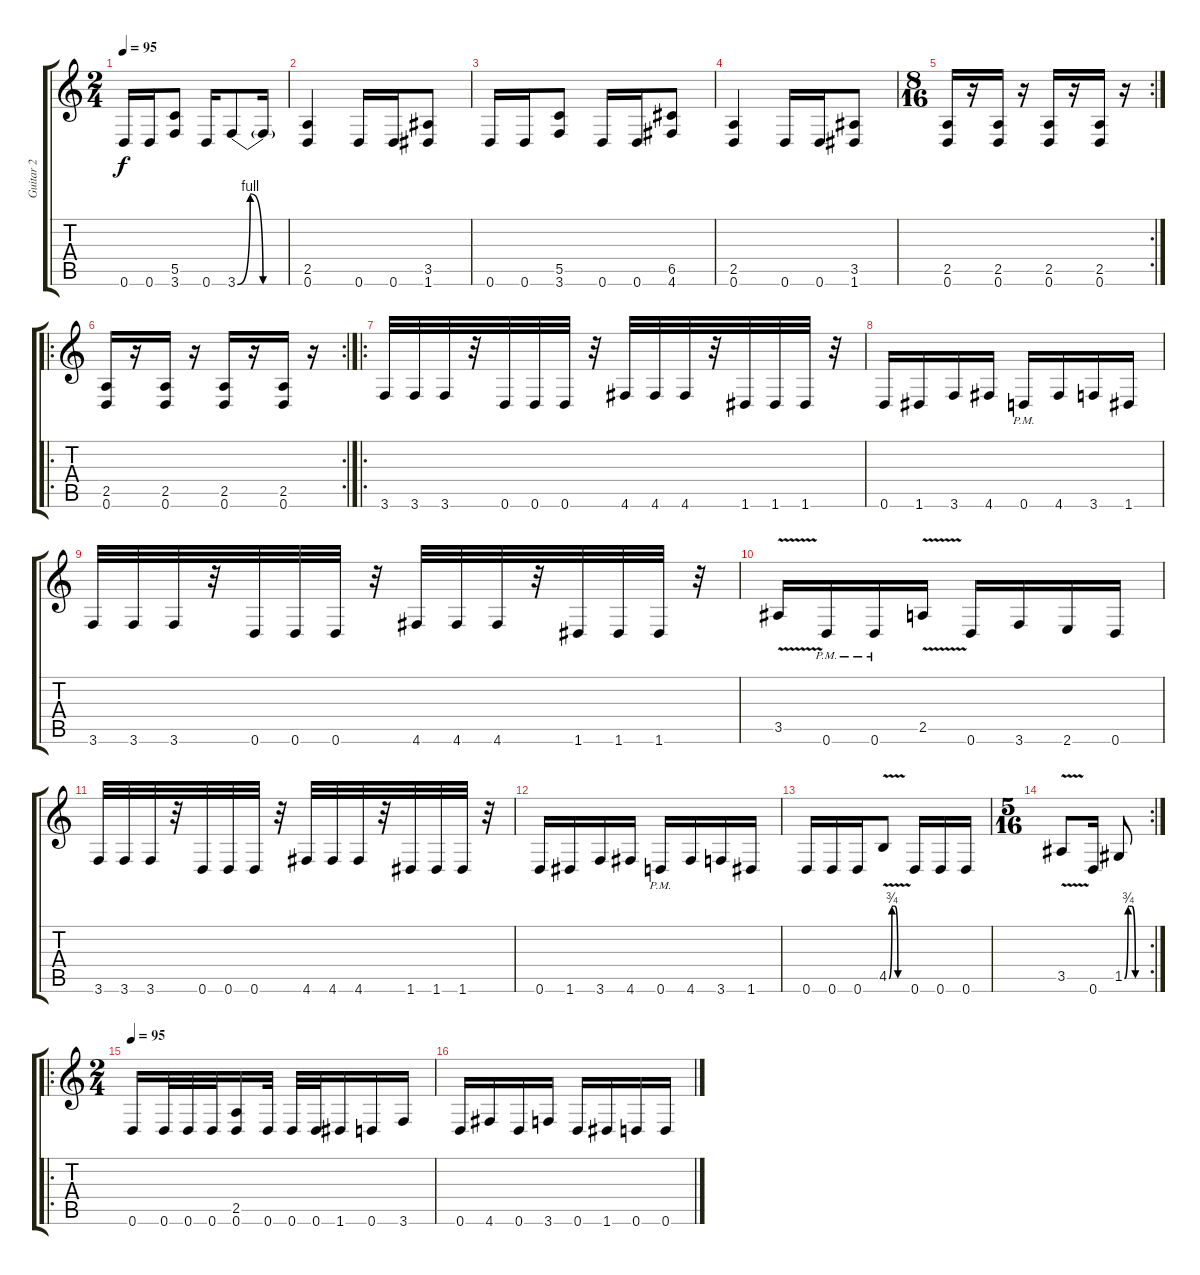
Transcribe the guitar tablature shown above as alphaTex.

\track ("Guitar 2" "Guitar 2") {instrument distortionguitar}
\staff {score tabs}
\tuning (D4 A3 F3 C3 G2 D2) {hide}
\ts (2 4)
\tempo 95
\clef g2
\ks c
0.6.16{dy f} 0.6.16 (5.5 3.6).8 0.6.16 3.6{be (custom 0 0 15 4 30 0 60 0)}.8 3.6{t}.16 |
(2.5 0.6).4 0.6.16 0.6.16 (3.5 1.6).8 |
0.6.16 0.6.16 (5.5 3.6).8 0.6.16 0.6.16 (6.5 4.6).8 |
(2.5 0.6).4 0.6.16 0.6.16 (3.5 1.6).8 |
\rc 2
\ts (8 16)
(2.5 0.6).16 r.16 (2.5 0.6).16 r.16 (2.5 0.6).16 r.16 (2.5 0.6).16 r.16 |
\ro
\rc 2
(2.5 0.6).16 r.16 (2.5 0.6).16 r.16 (2.5 0.6).16 r.16 (2.5 0.6).16 r.16 |
\ro
3.6.32 3.6.32 3.6.32 r.32 0.6.32 0.6.32 0.6.32 r.32 4.6.32 4.6.32 4.6.32 r.32 1.6.32 1.6.32 1.6.32 r.32 |
0.6.16 1.6.16 3.6.16 4.6.16 0.6{pm}.16 4.6.16 3.6.16 1.6.16 |
3.6.32 3.6.32 3.6.32 r.32 0.6.32 0.6.32 0.6.32 r.32 4.6.32 4.6.32 4.6.32 r.32 1.6.32 1.6.32 1.6.32 r.32 |
3.5{v}.16 0.6{pm}.16 0.6{pm}.16 2.5{v}.16 0.6.16 3.6.16 2.6.16 0.6.16 |
3.6.32 3.6.32 3.6.32 r.32 0.6.32 0.6.32 0.6.32 r.32 4.6.32 4.6.32 4.6.32 r.32 1.6.32 1.6.32 1.6.32 r.32 |
0.6.16 1.6.16 3.6.16 4.6.16 0.6{pm}.16 4.6.16 3.6.16 1.6.16 |
0.6.16 0.6.16 0.6.16 4.5{be (custom 0 0 10 3 15 3 18 3 20 3 30 0 60 0) v}.8 0.6.16 0.6.16 0.6.16 |
\rc 2
\ts (5 16)
3.5{v}.8 0.6.16 1.5{be (custom 0 0 10 3 13 3 15 3 20 3 30 0 60 0)}.8 |
\ro
\ts (2 4)
\tempo 95
0.6.16 0.6.32 0.6.32 0.6.32 (2.5 0.6).16 0.6.32 0.6.32 0.6.32 1.6.16 0.6.16 3.6.16 |
0.6.16 4.6.16 0.6.16 3.6.16 0.6.16 1.6.16 0.6.16 0.6.16
